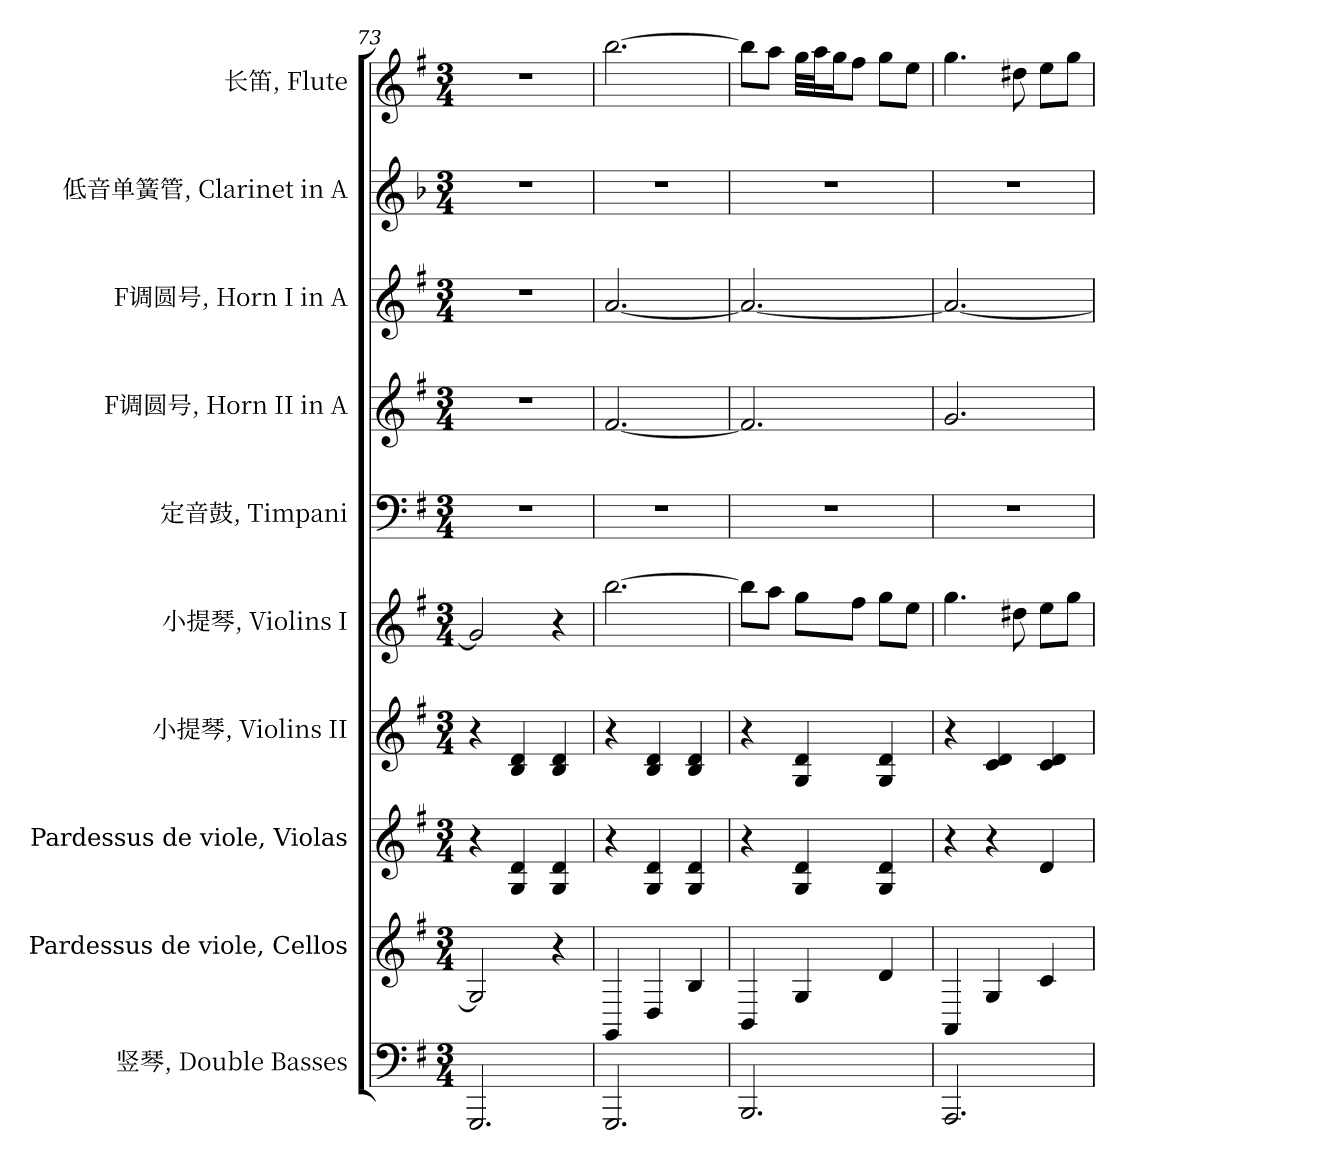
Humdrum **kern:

**kern	**kern	**kern	**kern	**kern	**kern	**kern	**kern	**kern	**kern
*part10	*part9	*part8	*part7	*part6	*part5	*part4	*part3	*part2	*part1
*staff10	*staff9	*staff8	*staff7	*staff6	*staff5	*staff4	*staff3	*staff2	*staff1
*I"竖琴, Double Basses	*I"Pardessus de viole, Cellos	*I"Pardessus de viole, Violas	*I"小提琴, Violins II	*I"小提琴, Violins I	*I"定音鼓, Timpani	*I"F调圆号, Horn II in A	*I"F调圆号, Horn I in A	*I"低音单簧管, Clarinet in A	*I"长笛, Flute
*	*I'Pds. v.	*I'Pds. v.	*I'Vln.	*I'Vln.	*I'Timp.	*I'F Hn.	*I'F Hn.	*	*I'Fl.
!!LO:PB:g=z
*clefF4	*clefG2	*clefG2	*clefG2	*clefG2	*clefF4	*clefG2	*clefG2	*clefG2	*clefG2
*	*	*	*	*	*	*ITrd4c7	*ITrd4c7	*ITrd8c14	*
*k[f#]	*k[f#]	*k[f#]	*k[f#]	*k[f#]	*k[f#]	*k[]	*k[]	*k[b-]	*k[f#]
*M3/4	*M3/4	*M3/4	*M3/4	*M3/4	*M3/4	*M3/4	*M3/4	*M3/4	*M3/4
*MM100	*MM100	*MM100	*MM100	*MM100	*MM100	*MM100	*MM100	*MM100	*MM100
=73	=73	=73	=73	=73	=73	=73	=73	=73	=73
2.GGG/	2G/]	4r	4r	2g/]	2.r	2.r	2.r	2.r	2.r
.	.	4G/ 4d/	4B/ 4d/	.	.	.	.	.	.
.	4r	4G/ 4d/	4B/ 4d/	4r	.	.	.	.	.
=74	=74	=74	=74	=74	=74	=74	=74	=74	=74
*	*	*	*	*	*	*	*	*	*MM100
2.GGG/	4GG/	4r	4r	[2.bb\	2.r	[2.B/	[2.d/	2.r	[2.bb\
.	4D/	4G/ 4d/	4B/ 4d/	.	.	.	.	.	.
.	4B/	4G/ 4d/	4B/ 4d/	.	.	.	.	.	.
=75	=75	=75	=75	=75	=75	=75	=75	=75	=75
*	*	*	*	*	*	*	*	*	*MM110
2.BBB/	4BB/	4r	4r	8bb\L]	2.r	2.B/]	2.d/_	2.r	8bb\L]
.	.	.	.	8aa\J	.	.	.	.	8aa\J
.	4G/	4G/ 4d/	4G/ 4d/	8gg\L	.	.	.	.	32gg\LLL
.	.	.	.	.	.	.	.	.	32aa\J
.	.	.	.	.	.	.	.	.	16gg\J
.	.	.	.	8ff#\J	.	.	.	.	8ff#\J
*	*	*	*	*	*	*	*	*	*MM125
.	4d/	4G/ 4d/	4G/ 4d/	8gg\L	.	.	.	.	8gg\L
.	.	.	.	8ee\J	.	.	.	.	8ee\J
=76	=76	=76	=76	=76	=76	=76	=76	=76	=76
*	*	*	*	*	*	*	*	*	*MM110
2.AAA/	4AA/	4r	4r	4.gg\	2.r	2.c/	2.d/_	2.r	4.gg\
.	4G/	4r	4c/ 4d/	.	.	.	.	.	.
.	.	.	.	8dd#X\	.	.	.	.	8dd#X\
*	*	*	*	*	*	*	*	*	*MM125
.	4c/	4d/	4c/ 4d/	8ee\L	.	.	.	.	8ee\L
.	.	.	.	8gg\J	.	.	.	.	8gg\J
=	=	=	=	=	=	=	=	=	=
*-	*-	*-	*-	*-	*-	*-	*-	*-	*-
